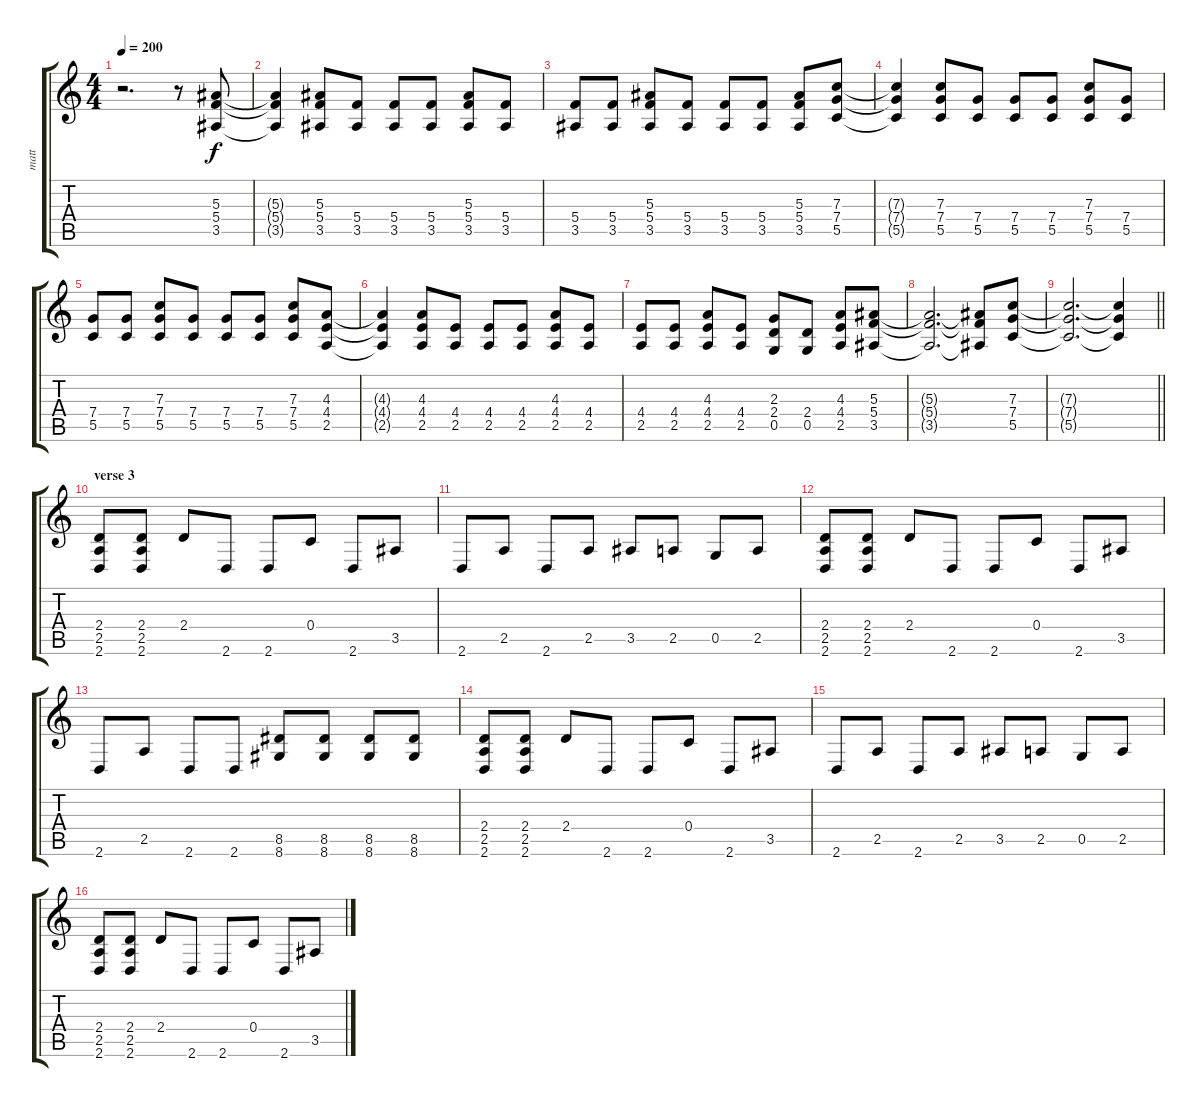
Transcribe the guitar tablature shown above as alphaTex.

\track ("matt" "matt") {instrument distortionguitar}
\staff {score tabs}
\tuning (D4 A3 F3 C3 G2 C2) {hide}
\ts (4 4)
\tempo 200
\clef g2
\ks c
r.2{d dy f} r.8 (5.3 5.4 3.5).8 |
(5.3{t} 5.4{t} 3.5{t}).4 (5.3 5.4 3.5).8 (5.4 3.5).8 (5.4 3.5).8 (5.4 3.5).8 (5.3 5.4 3.5).8 (5.4 3.5).8 |
(5.4 3.5).8 (5.4 3.5).8 (5.3 5.4 3.5).8 (5.4 3.5).8 (5.4 3.5).8 (5.4 3.5).8 (5.3 5.4 3.5).8 (7.3 7.4 5.5).8 |
(7.3{t} 7.4{t} 5.5{t}).4 (7.3 7.4 5.5).8 (7.4 5.5).8 (7.4 5.5).8 (7.4 5.5).8 (7.3 7.4 5.5).8 (7.4 5.5).8 |
(7.4 5.5).8 (7.4 5.5).8 (7.3 7.4 5.5).8 (7.4 5.5).8 (7.4 5.5).8 (7.4 5.5).8 (7.3 7.4 5.5).8 (4.3 4.4 2.5).8 |
(4.3{t} 4.4{t} 2.5{t}).4 (4.3 4.4 2.5).8 (4.4 2.5).8 (4.4 2.5).8 (4.4 2.5).8 (4.3 4.4 2.5).8 (4.4 2.5).8 |
(4.4 2.5).8 (4.4 2.5).8 (4.3 4.4 2.5).8 (4.4 2.5).8 (2.3 2.4 0.5).8 (2.4 0.5).8 (4.3 4.4 2.5).8 (5.3 5.4 3.5).8 |
(5.3{t} 5.4{t} 3.5{t}).2{d} (5.3{t} 5.4{t} 3.5{t}).8 (7.3 7.4 5.5).8 |
\barLineRight lightlight
(7.3{t} 7.4{t} 5.5{t}).2{d} (7.3{t} 7.4{t} 5.5{t}).4 |
\section ("" "verse 3")
(2.4 2.5 2.6).8 (2.4 2.5 2.6).8 2.4.8 2.6.8 2.6.8 0.4.8 2.6.8 3.5.8 |
2.6.8 2.5.8 2.6.8 2.5.8 3.5.8 2.5.8 0.5.8 2.5.8 |
(2.4 2.5 2.6).8 (2.4 2.5 2.6).8 2.4.8 2.6.8 2.6.8 0.4.8 2.6.8 3.5.8 |
2.6.8 2.5.8 2.6.8 2.6.8 (8.5 8.6).8 (8.5 8.6).8 (8.5 8.6).8 (8.5 8.6).8 |
(2.4 2.5 2.6).8 (2.4 2.5 2.6).8 2.4.8 2.6.8 2.6.8 0.4.8 2.6.8 3.5.8 |
2.6.8 2.5.8 2.6.8 2.5.8 3.5.8 2.5.8 0.5.8 2.5.8 |
(2.4 2.5 2.6).8 (2.4 2.5 2.6).8 2.4.8 2.6.8 2.6.8 0.4.8 2.6.8 3.5.8
